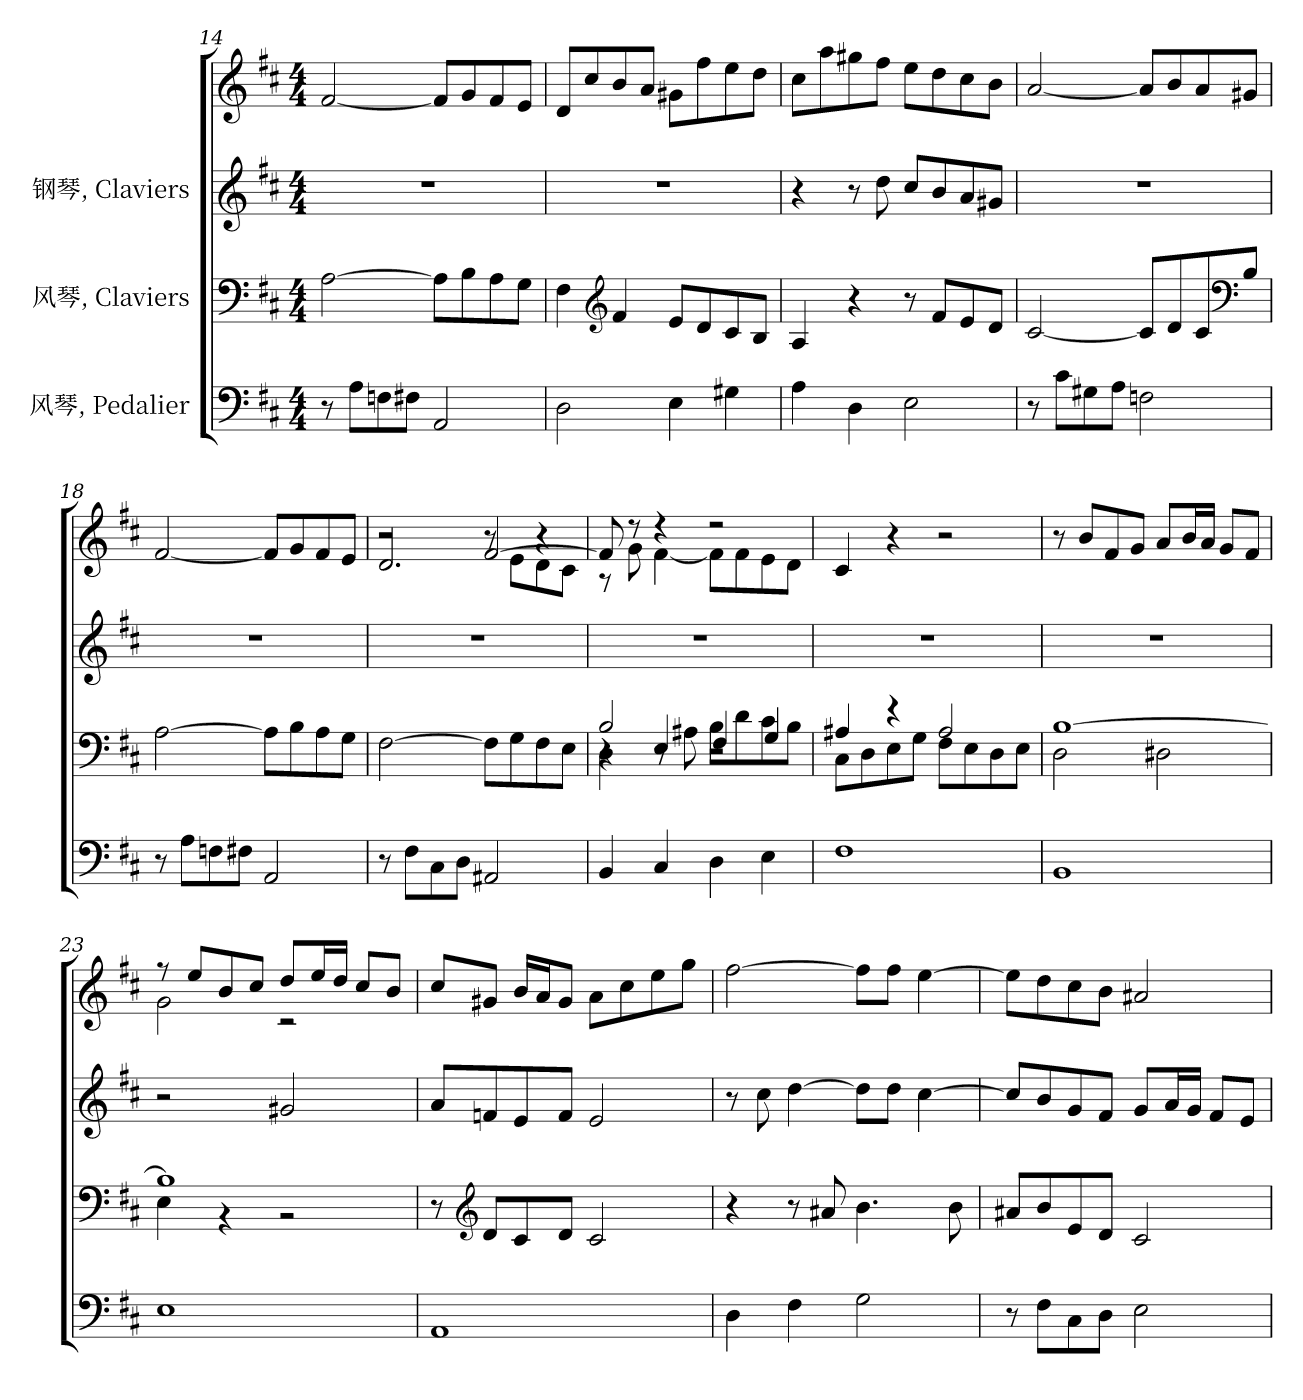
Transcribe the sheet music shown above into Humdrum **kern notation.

**kern	**kern	**kern	**kern
*part3	*part2	*part1	*part1
*staff4	*staff3	*staff2	*staff1
*I"风琴, Pedalier	*I"风琴, Claviers	*I"钢琴, Claviers	*
!!LO:LB:g=z
*clefF4	*clefF4	*clefG2	*clefG2
*k[f#c#]	*k[f#c#]	*k[f#c#]	*k[f#c#]
*M4/4	*M4/4	*M4/4	*M4/4
=14	=14	=14	=14
8r	[2A\	1r	[2f#/
8A\L	.	.	.
8Fn\	.	.	.
8F#X\J	.	.	.
2AA/	8A\L]	.	8f#/L]
.	8B\	.	8g/
.	8A\	.	8f#/
.	8G\J	.	8e/J
=15	=15	=15	=15
2D\	4F#\	1r	8d/L
.	.	.	8cc#/
*	*clefG2	*	*
.	4f#/	.	8b/
.	.	.	8a/J
4E\	8e/L	.	8g#X\L
.	8d/	.	8ff#\
4G#X\	8c#/	.	8ee\
.	8B/J	.	8dd\J
=16	=16	=16	=16
4A\	4A/	4r	8cc#\L
.	.	.	8aa\
4D\	4r	8r	8gg#X\
.	.	8dd\	8ff#\J
2E\	8r	8cc#/L	8ee\L
.	8f#/L	8b/	8dd\
.	8e/	8a/	8cc#\
.	8d/J	8g#X/J	8b\J
=17	=17	=17	=17
8r	[2c#/	1r	[2a/
8c#\L	.	.	.
8G#X\	.	.	.
8A\J	.	.	.
2Fn\	8c#/L]	.	8a/L]
.	8d/	.	8b/
.	8c#/	.	8a/
*	*clefF4	*	*
.	8B/J	.	8g#X/J
!!LO:LB:g=z
=18	=18	=18	=18
8r	[2A\	1r	[2f#/
8A\L	.	.	.
8Fn\	.	.	.
8F#X\J	.	.	.
2AA/	8A\L]	.	8f#/L]
.	8B\	.	8g/
.	8A\	.	8f#/
.	8G\J	.	8e/J
=19	=19	=19	=19
*	*	*	*^
*	*	*	*	*^
8r	[2F#\	1r	2r	2r	2.d/
8F#\L	.	.	.	.	.
8C#\	.	.	.	.	.
8D\J	.	.	.	.	.
2AA#X/	8F#\L]	.	[2f#/	8r	.
.	8G\	.	.	8e\L	.
.	8F#\	.	.	8d\	4r
.	8E\J	.	.	8c#\J	.
*	*	*	*	*v	*v
=20	=20	=20	=20	=20
*	*^	*	*	*
*	*	*^	*	*	*
4BB/	2B/	4D\	4r	1r	8f#/]	8r
.	.	.	.	.	8r	8g\
4C#/	.	8r	4E/	.	4r	[4f#\
.	.	8A#X\	.	.	.	.
4D\	2r	8B\L	4F#/	.	2r	8f#\L]
.	.	8d\	.	.	.	8f#\
4E\	.	8c#\	4G/	.	.	8e\
.	.	8B\J	.	.	.	8d\J
*	*	*v	*v	*	*v	*v
=21	=21	=21	=21	=21
1F#	4A#X/	8C#\L	1r	4c#/
.	.	8D\	.	.
.	4r	8E\	.	4r
.	.	8G\J	.	.
.	2A#/	8F#\L	.	2r
.	.	8E\	.	.
.	.	8D\	.	.
.	.	8E\J	.	.
!!LO:PB:g=z
=22	=22	=22	=22	=22
1BB	[1B	2D\	1r	8r
.	.	.	.	8b/L
.	.	.	.	8f#/
.	.	.	.	8g/J
.	.	2D#X\	.	8a/L
.	.	.	.	16b/L
.	.	.	.	16a/JJ
.	.	.	.	8g/L
.	.	.	.	8f#/J
=23	=23	=23	=23	=23
*	*	*	*	*^
1E	1B]	4E\	2r	8r	2g\
.	.	.	.	8ee/L	.
.	.	4r	.	8b/	.
.	.	.	.	8cc#/J	.
.	.	2r	2g#X/	8dd/L	2r
.	.	.	.	16ee/L	.
.	.	.	.	16dd/JJ	.
.	.	.	.	8cc#/L	.
.	.	.	.	8b/J	.
*	*v	*v	*	*v	*v
=24	=24	=24	=24
1AA	8r	8a/L	8cc#/L
*	*clefG2	*	*
.	8d/L	8fn/	8g#X/J
.	8c#/	8e/	16b/LL
.	.	.	16a/J
.	8d/J	8f/J	8g#/J
.	2c#/	2e/	8a\L
.	.	.	8cc#\
.	.	.	8ee\
.	.	.	8gg\J
=25	=25	=25	=25
4D\	4r	8r	[2ff#\
.	.	8cc#\	.
4F#\	8r	[4dd\	.
.	8a#X/	.	.
2G\	4.b\	8dd\L]	8ff#\L]
.	.	8dd\J	8ff#\J
.	.	[4cc#\	[4ee\
.	8b\	.	.
!!LO:LB:g=z
=26	=26	=26	=26
8r	8a#X/L	8cc#/L]	8ee\L]
8F#\L	8b/	8b/	8dd\
8C#\	8e/	8g/	8cc#\
8D\J	8d/J	8f#/J	8b\J
2E\	2c#/	8g/L	2a#X/
.	.	16a/L	.
.	.	16g/JJ	.
.	.	8f#/L	.
.	.	8e/J	.
=	=	=	=
*-	*-	*-	*-
